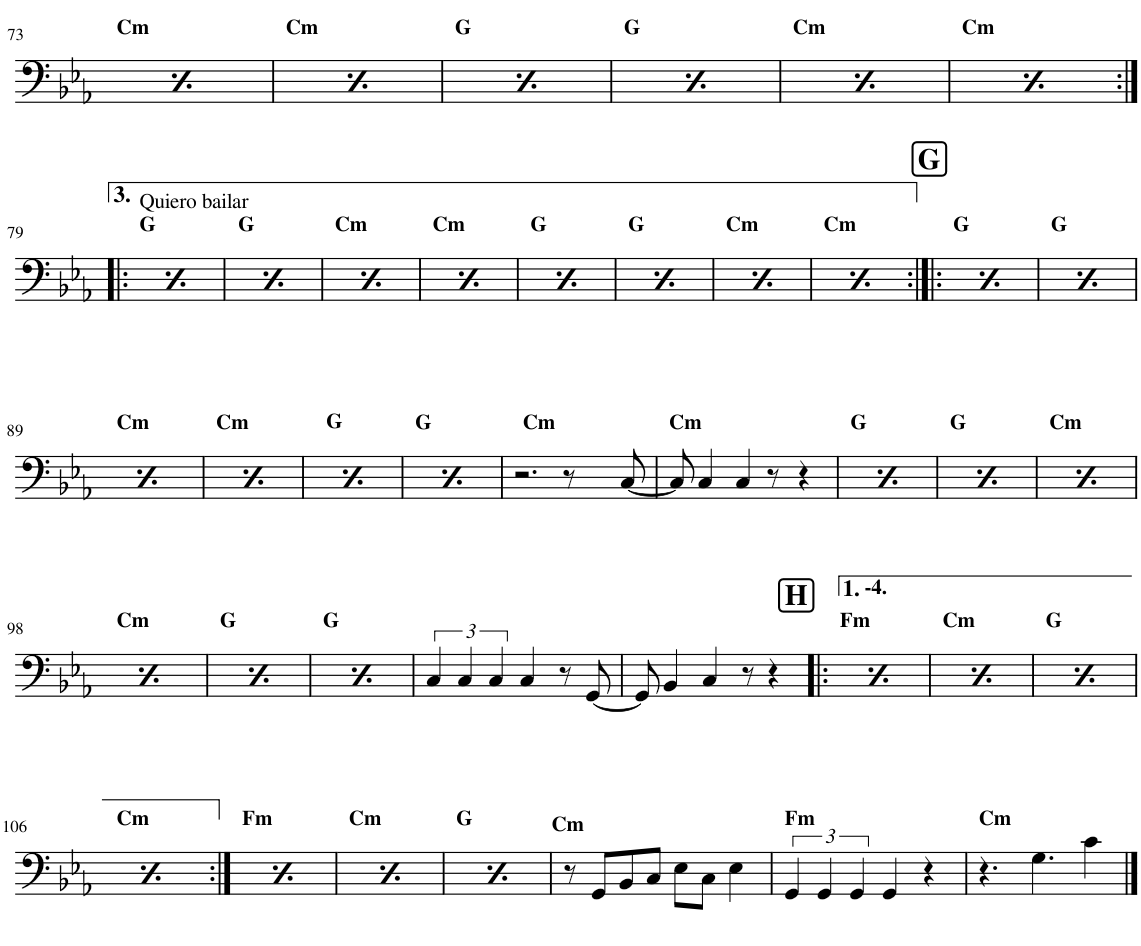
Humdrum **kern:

**kern
*part1
*staff1
*I"Guitare basse
*I'Guit. B.
!!LO:PB:g=z
*clefF4
*Trd7c12
*k[b-e-a-]
*M4/4
=73
!LO:TX:a:B:t=G
4.Bn\
4.E-\
4D\
=74
!LO:TX:a:B:t=G
4.Bn\
4.E-\
4D\
=75
!LO:TX:a:B:t=G
4.Bn\
4.E-\
4D\
=76
!LO:TX:a:B:t=G
4.Bn\
4.E-\
4D\
=77
!LO:TX:a:B:t=G
4.Bn\
4.E-\
4D\
=78
!LO:TX:a:B:t=G
4.Bn\
4.E-\
4D\
!!LO:LB:g=z
=79:|!|:
!LO:TX:a:B:t=G
4.Bn\
4.E-\
4D\
=80
!LO:TX:a:B:t=G
4.Bn\
4.E-\
4D\
=81
!LO:TX:a:B:t=G
4.Bn\
4.E-\
4D\
=82
!LO:TX:a:B:t=G
4.Bn\
4.E-\
4D\
=83
!LO:TX:a:B:t=G
4.Bn\
4.E-\
4D\
=84
!LO:TX:a:B:t=G
4.Bn\
4.E-\
4D\
=85
!LO:TX:a:B:t=G
4.Bn\
4.E-\
4D\
=86
!LO:TX:a:B:t=G
4.Bn\
4.E-\
4D\
=87:|!|:
!LO:TX:a:B:t=G
4.Bn\
4.E-\
4D\
=88
!LO:TX:a:B:t=G
4.Bn\
4.E-\
4D\
!!LO:LB:g=z
=89
!LO:TX:a:B:t=G
4.Bn\
4.E-\
4D\
=90
!LO:TX:a:B:t=G
4.Bn\
4.E-\
4D\
=91
!LO:TX:a:B:t=G
4.Bn\
4.E-\
4D\
=92
!LO:TX:a:B:t=G
4.Bn\
4.E-\
4D\
=93
!LO:TX:a:B:t=Cm
2.r
8r
[8C/
=94
!LO:TX:a:B:t=Cm
8C/]
4C/
4C/
8r
4r
=95
!LO:TX:a:B:t=Cm
8C/]
4C/
4C/
8r
4r
=96
!LO:TX:a:B:t=Cm
8C/]
4C/
4C/
8r
4r
=97
!LO:TX:a:B:t=Cm
8C/]
4C/
4C/
8r
4r
!!LO:LB:g=z
=98
!LO:TX:a:B:t=Cm
8C/]
4C/
4C/
8r
4r
=99
!LO:TX:a:B:t=Cm
8C/]
4C/
4C/
8r
4r
=100
!LO:TX:a:B:t=Cm
8C/]
4C/
4C/
8r
4r
=101
6C/
6C/
6C/
4C/
8r
[8GG/
=102
8GG/]
4BB-/
4C/
8r
4r
=103!|:
8GG/]
4BB-/
4C/
8r
4r
=104
8GG/]
4BB-/
4C/
8r
4r
=105
8GG/]
4BB-/
4C/
8r
4r
!!LO:LB:g=z
=106
8GG/]
4BB-/
4C/
8r
4r
=107:|!
8GG/]
4BB-/
4C/
8r
4r
=108
8GG/]
4BB-/
4C/
8r
4r
=109
8GG/]
4BB-/
4C/
8r
4r
=110
!LO:TX:a:B:t=Cm
8r
8GG/L
8BB-/
8C/J
8E-\L
8C\J
4E-\
=111
!LO:TX:a:B:t=Fm
6GG/
6GG/
6GG/
4GG/
4r
=112
!LO:TX:a:B:t=Cm
4.r
4.G\
4c\
==
*-
